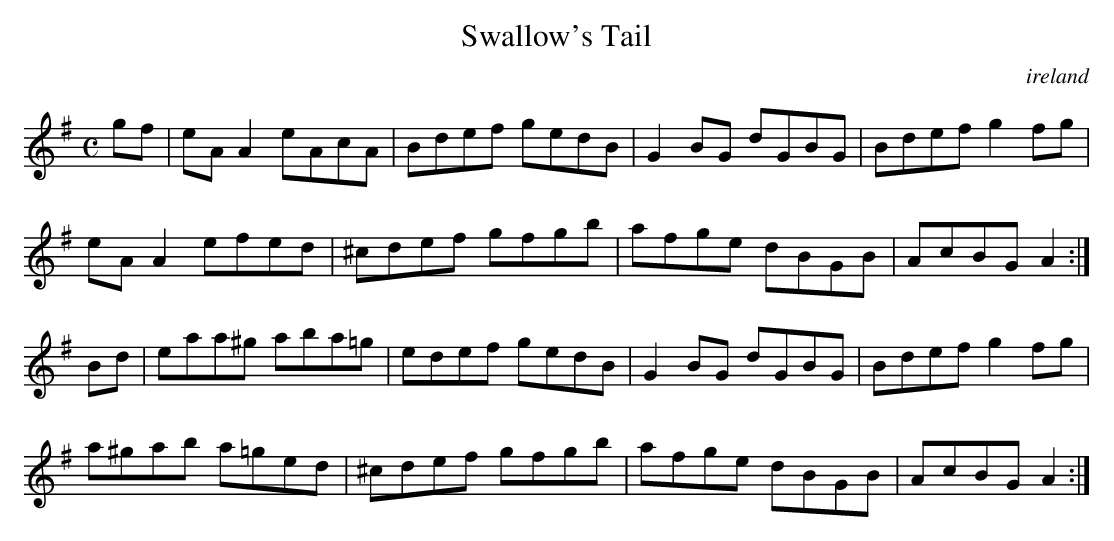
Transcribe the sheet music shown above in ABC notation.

X:1
T:Swallow's Tail
O:ireland
M:C
L:1/8
K:A Dorian
gf|eAA2 eAcA|Bdef gedB|G2BG dGBG|Bdef g2fg|!
eAA2 efed|^cdef gfgb|afge dBGB|AcBG A2:|!
Bd|eaa^g aba=g|edef gedB|G2BG dGBG|Bdef g2fg|!
a^gab a=ged|^cdef gfgb|afge dBGB|AcBG A2:|!
